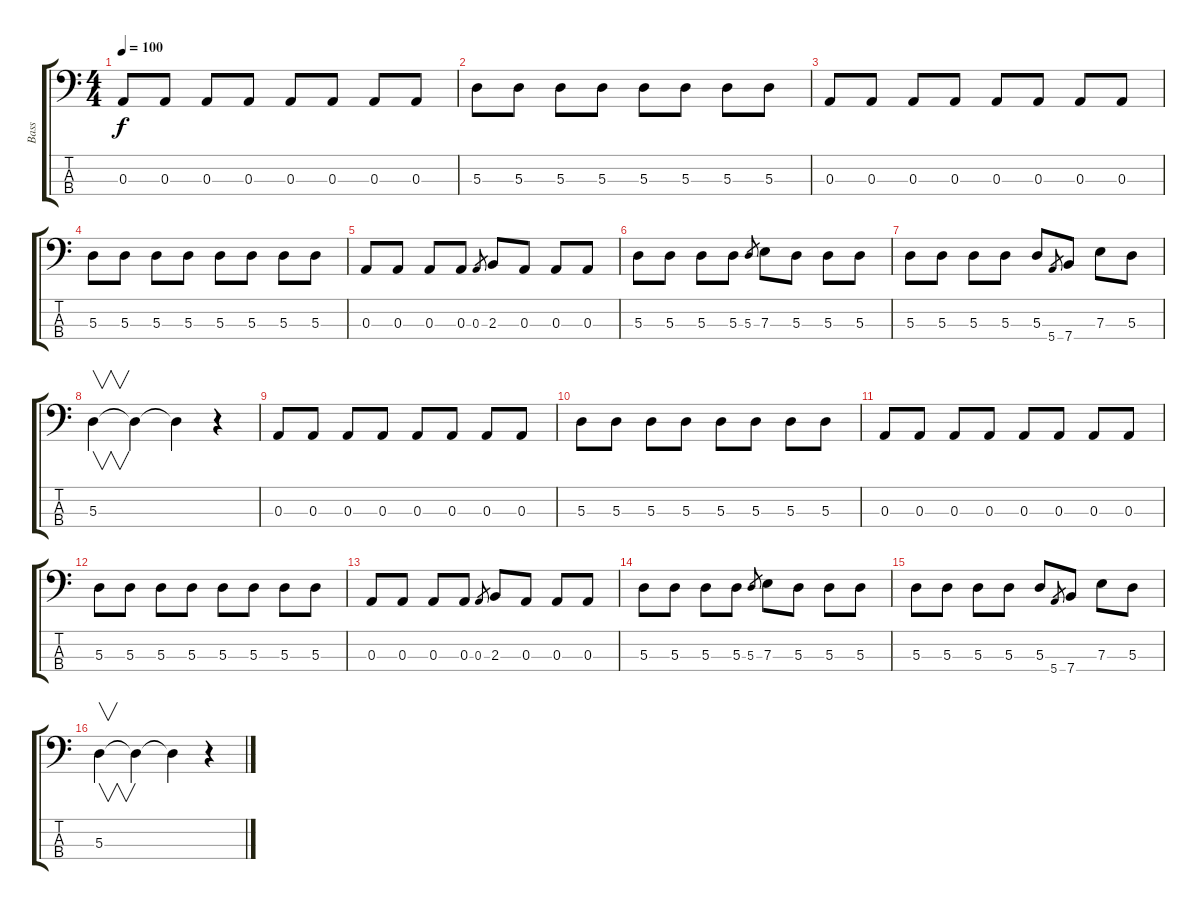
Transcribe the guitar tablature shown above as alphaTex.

\track ("Bass" "Bass") {instrument electricbassfinger}
\staff {score tabs}
\tuning (G2 D2 A1 E1) {hide}
\ts (4 4)
\tempo 100
\clef f4
\ks c
0.3.8{dy f} 0.3.8 0.3.8 0.3.8 0.3.8 0.3.8 0.3.8 0.3.8 |
5.3.8 5.3.8 5.3.8 5.3.8 5.3.8 5.3.8 5.3.8 5.3.8 |
0.3.8 0.3.8 0.3.8 0.3.8 0.3.8 0.3.8 0.3.8 0.3.8 |
5.3.8 5.3.8 5.3.8 5.3.8 5.3.8 5.3.8 5.3.8 5.3.8 |
0.3.8 0.3.8 0.3.8 0.3.8 0.3.8{gr} 2.3.8 0.3.8 0.3.8 0.3.8 |
5.3.8 5.3.8 5.3.8 5.3.8 5.3.8{gr} 7.3.8 5.3.8 5.3.8 5.3.8 |
5.3.8 5.3.8 5.3.8 5.3.8 5.3.8 5.4.8{gr} 7.4.8 7.3.8 5.3.8 |
5.3.4{v} 5.3{t}.4 5.3{t}.4 r.4 |
0.3.8 0.3.8 0.3.8 0.3.8 0.3.8 0.3.8 0.3.8 0.3.8 |
5.3.8 5.3.8 5.3.8 5.3.8 5.3.8 5.3.8 5.3.8 5.3.8 |
0.3.8 0.3.8 0.3.8 0.3.8 0.3.8 0.3.8 0.3.8 0.3.8 |
5.3.8 5.3.8 5.3.8 5.3.8 5.3.8 5.3.8 5.3.8 5.3.8 |
0.3.8 0.3.8 0.3.8 0.3.8 0.3.8{gr} 2.3.8 0.3.8 0.3.8 0.3.8 |
5.3.8 5.3.8 5.3.8 5.3.8 5.3.8{gr} 7.3.8 5.3.8 5.3.8 5.3.8 |
5.3.8 5.3.8 5.3.8 5.3.8 5.3.8 5.4.8{gr} 7.4.8 7.3.8 5.3.8 |
5.3.4{v} 5.3{t}.4 5.3{t}.4 r.4
